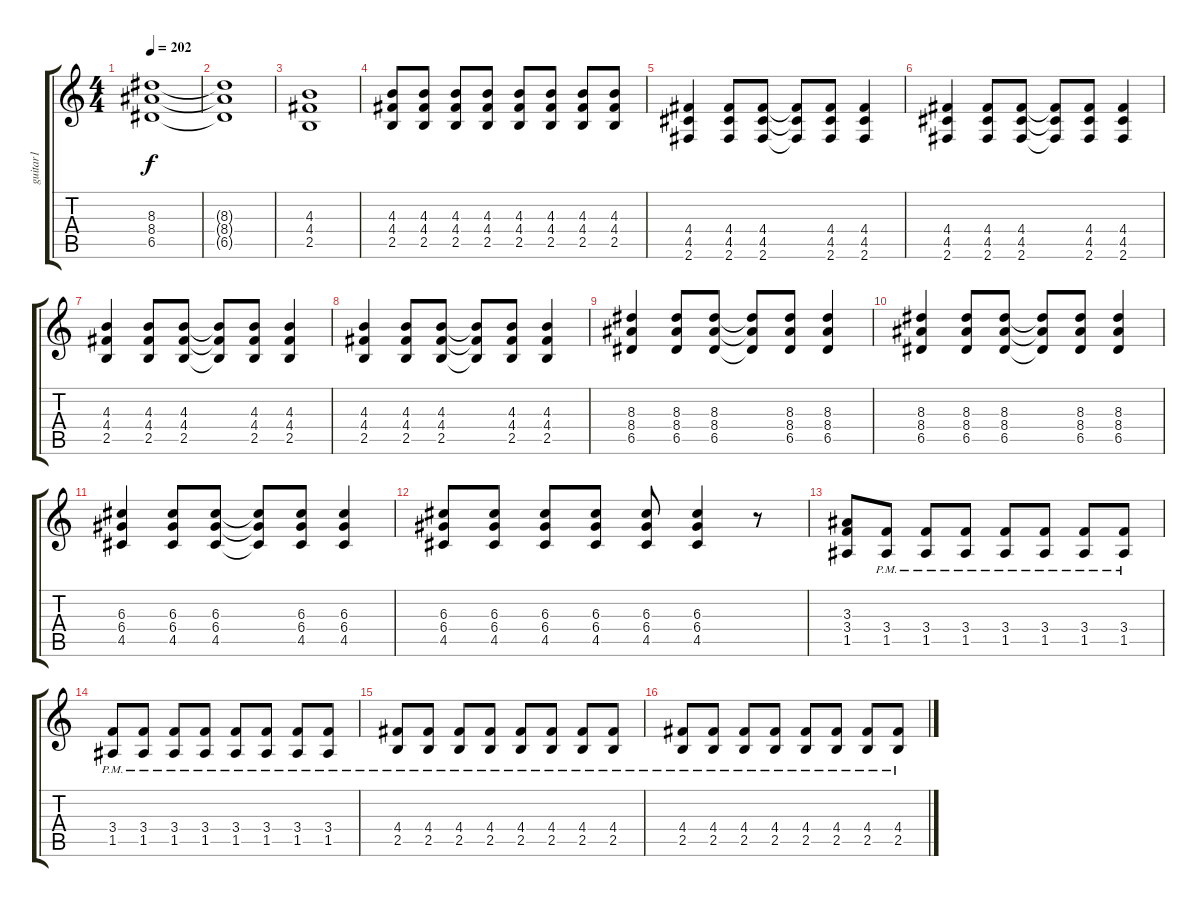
\track ("guitar1" "guitar1") {instrument distortionguitar}
\staff {score tabs}
\tuning (E4 B3 G3 D3 A2 E2) {hide}
\ts (4 4)
\tempo 202
\clef g2
\ks c
(8.3 8.4 6.5).1{dy f} |
(8.3{t} 8.4{t} 6.5{t}).1 |
(4.3 4.4 2.5).1 |
(4.3 4.4 2.5).8 (4.3 4.4 2.5).8 (4.3 4.4 2.5).8 (4.3 4.4 2.5).8 (4.3 4.4 2.5).8 (4.3 4.4 2.5).8 (4.3 4.4 2.5).8 (4.3 4.4 2.5).8 |
(4.4 4.5 2.6).4 (4.4 4.5 2.6).8 (4.4 4.5 2.6).8 (4.4{t} 4.5{t} 2.6{t}).8 (4.4 4.5 2.6).8 (4.4 4.5 2.6).4 |
(4.4 4.5 2.6).4 (4.4 4.5 2.6).8 (4.4 4.5 2.6).8 (4.4{t} 4.5{t} 2.6{t}).8 (4.4 4.5 2.6).8 (4.4 4.5 2.6).4 |
(4.3 4.4 2.5).4 (4.3 4.4 2.5).8 (4.3 4.4 2.5).8 (4.3{t} 4.4{t} 2.5{t}).8 (4.3 4.4 2.5).8 (4.3 4.4 2.5).4 |
(4.3 4.4 2.5).4 (4.3 4.4 2.5).8 (4.3 4.4 2.5).8 (4.3{t} 4.4{t} 2.5{t}).8 (4.3 4.4 2.5).8 (4.3 4.4 2.5).4 |
(8.3 8.4 6.5).4 (8.3 8.4 6.5).8 (8.3 8.4 6.5).8 (8.3{t} 8.4{t} 6.5{t}).8 (8.3 8.4 6.5).8 (8.3 8.4 6.5).4 |
(8.3 8.4 6.5).4 (8.3 8.4 6.5).8 (8.3 8.4 6.5).8 (8.3{t} 8.4{t} 6.5{t}).8 (8.3 8.4 6.5).8 (8.3 8.4 6.5).4 |
(6.3 6.4 4.5).4 (6.3 6.4 4.5).8 (6.3 6.4 4.5).8 (6.3{t} 6.4{t} 4.5{t}).8 (6.3 6.4 4.5).8 (6.3 6.4 4.5).4 |
(6.3 6.4 4.5).8 (6.3 6.4 4.5).8 (6.3 6.4 4.5).8 (6.3 6.4 4.5).8 (6.3 6.4 4.5).8 (6.3 6.4 4.5).4 r.8 |
(3.3 3.4 1.5).8 (3.4{pm} 1.5{pm}).8 (3.4{pm} 1.5{pm}).8 (3.4{pm} 1.5{pm}).8 (3.4{pm} 1.5{pm}).8 (3.4{pm} 1.5{pm}).8 (3.4{pm} 1.5{pm}).8 (3.4{pm} 1.5{pm}).8 |
(3.4{pm} 1.5{pm}).8 (3.4{pm} 1.5{pm}).8 (3.4{pm} 1.5{pm}).8 (3.4{pm} 1.5{pm}).8 (3.4{pm} 1.5{pm}).8 (3.4{pm} 1.5{pm}).8 (3.4{pm} 1.5{pm}).8 (3.4{pm} 1.5{pm}).8 |
(4.4{pm} 2.5{pm}).8 (4.4{pm} 2.5{pm}).8 (4.4{pm} 2.5{pm}).8 (4.4{pm} 2.5{pm}).8 (4.4{pm} 2.5{pm}).8 (4.4{pm} 2.5{pm}).8 (4.4{pm} 2.5{pm}).8 (4.4{pm} 2.5{pm}).8 |
(4.4{pm} 2.5{pm}).8 (4.4{pm} 2.5{pm}).8 (4.4{pm} 2.5{pm}).8 (4.4{pm} 2.5{pm}).8 (4.4{pm} 2.5{pm}).8 (4.4{pm} 2.5{pm}).8 (4.4{pm} 2.5{pm}).8 (4.4{pm} 2.5{pm}).8
